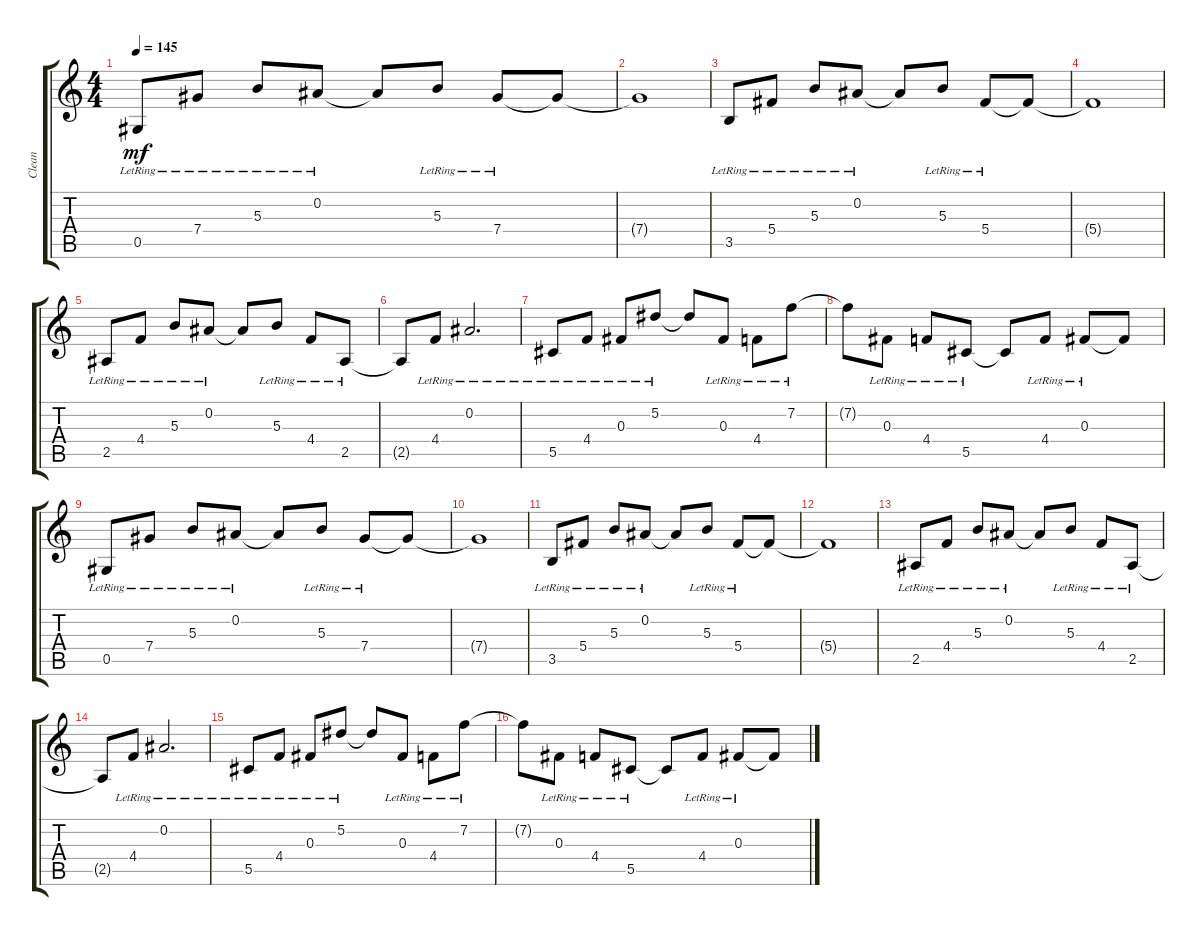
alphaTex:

\track ("Clean" "Clean") {instrument electricguitarjazz}
\staff {score tabs}
\tuning (Eb4 Bb3 Gb3 Db3 Ab2 Eb2) {hide}
\ts (4 4)
\tempo 145
\clef g2
\ks c
0.5{lr}.8{dy mf} 7.4{lr}.8 5.3{lr}.8 0.2{lr}.8 0.2{t}.8 5.3{lr}.8 7.4{lr}.8 7.4{t}.8 |
7.4{t}.1 |
3.5{lr}.8 5.4{lr}.8 5.3{lr}.8 0.2{lr}.8 0.2{t}.8 5.3{lr}.8 5.4{lr}.8 5.4{t}.8 |
5.4{t}.1 |
2.5{lr}.8 4.4{lr}.8 5.3{lr}.8 0.2{lr}.8 0.2{t}.8 5.3{lr}.8 4.4{lr}.8 2.5{lr}.8 |
2.5{t}.8 4.4{lr}.8 0.2{lr}.2{d} |
5.5{lr}.8 4.4{lr}.8 0.3{lr}.8 5.2{lr}.8 5.2{t}.8 0.3{lr}.8 4.4{lr}.8 7.2{lr}.8 |
7.2{t}.8 0.3{lr}.8 4.4{lr}.8 5.5{lr}.8 5.5{t}.8 4.4{lr}.8 0.3{lr}.8 0.3{t}.8 |
0.5{lr}.8 7.4{lr}.8 5.3{lr}.8 0.2{lr}.8 0.2{t}.8 5.3{lr}.8 7.4{lr}.8 7.4{t}.8 |
7.4{t}.1 |
3.5{lr}.8 5.4{lr}.8 5.3{lr}.8 0.2{lr}.8 0.2{t}.8 5.3{lr}.8 5.4{lr}.8 5.4{t}.8 |
5.4{t}.1 |
2.5{lr}.8 4.4{lr}.8 5.3{lr}.8 0.2{lr}.8 0.2{t}.8 5.3{lr}.8 4.4{lr}.8 2.5{lr}.8 |
2.5{t}.8 4.4{lr}.8 0.2{lr}.2{d} |
5.5{lr}.8 4.4{lr}.8 0.3{lr}.8 5.2{lr}.8 5.2{t}.8 0.3{lr}.8 4.4{lr}.8 7.2{lr}.8 |
7.2{t}.8 0.3{lr}.8 4.4{lr}.8 5.5{lr}.8 5.5{t}.8 4.4{lr}.8 0.3{lr}.8 0.3{t}.8
